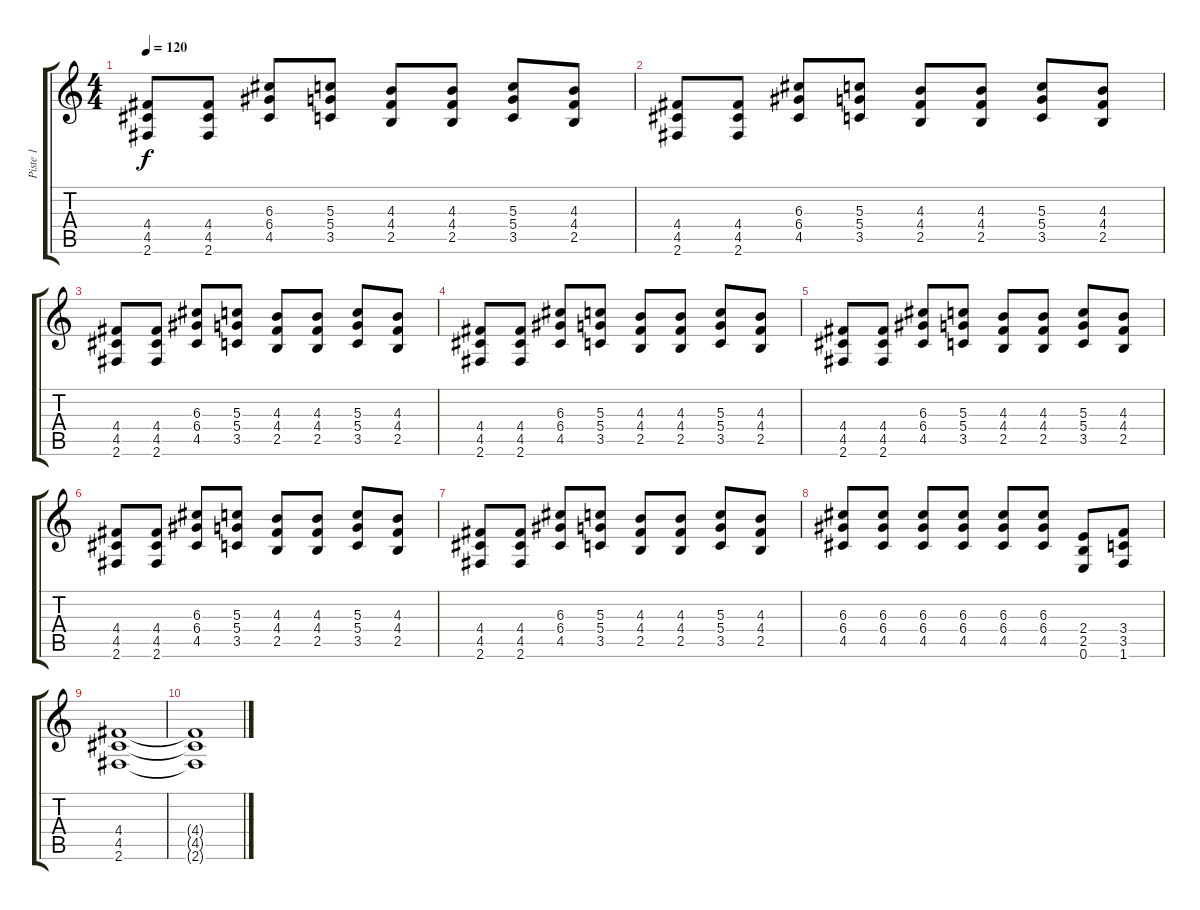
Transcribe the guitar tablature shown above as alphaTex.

\track ("Piste 1" "Piste 1") {instrument overdrivenguitar}
\staff {score tabs}
\tuning (E4 B3 G3 D3 A2 E2) {hide}
\ts (4 4)
\tempo 120
\clef g2
\ks c
(4.4 4.5 2.6).8{dy f} (4.4 4.5 2.6).8 (6.3 6.4 4.5).8 (5.3 5.4 3.5).8 (4.3 4.4 2.5).8 (4.3 4.4 2.5).8 (5.3 5.4 3.5).8 (4.3 4.4 2.5).8 |
(4.4 4.5 2.6).8 (4.4 4.5 2.6).8 (6.3 6.4 4.5).8 (5.3 5.4 3.5).8 (4.3 4.4 2.5).8 (4.3 4.4 2.5).8 (5.3 5.4 3.5).8 (4.3 4.4 2.5).8 |
(4.4 4.5 2.6).8 (4.4 4.5 2.6).8 (6.3 6.4 4.5).8 (5.3 5.4 3.5).8 (4.3 4.4 2.5).8 (4.3 4.4 2.5).8 (5.3 5.4 3.5).8 (4.3 4.4 2.5).8 |
(4.4 4.5 2.6).8 (4.4 4.5 2.6).8 (6.3 6.4 4.5).8 (5.3 5.4 3.5).8 (4.3 4.4 2.5).8 (4.3 4.4 2.5).8 (5.3 5.4 3.5).8 (4.3 4.4 2.5).8 |
(4.4 4.5 2.6).8 (4.4 4.5 2.6).8 (6.3 6.4 4.5).8 (5.3 5.4 3.5).8 (4.3 4.4 2.5).8 (4.3 4.4 2.5).8 (5.3 5.4 3.5).8 (4.3 4.4 2.5).8 |
(4.4 4.5 2.6).8 (4.4 4.5 2.6).8 (6.3 6.4 4.5).8 (5.3 5.4 3.5).8 (4.3 4.4 2.5).8 (4.3 4.4 2.5).8 (5.3 5.4 3.5).8 (4.3 4.4 2.5).8 |
(4.4 4.5 2.6).8 (4.4 4.5 2.6).8 (6.3 6.4 4.5).8 (5.3 5.4 3.5).8 (4.3 4.4 2.5).8 (4.3 4.4 2.5).8 (5.3 5.4 3.5).8 (4.3 4.4 2.5).8 |
(6.3 6.4 4.5).8 (6.3 6.4 4.5).8 (6.3 6.4 4.5).8 (6.3 6.4 4.5).8 (6.3 6.4 4.5).8 (6.3 6.4 4.5).8 (2.4 2.5 0.6).8 (3.4 3.5 1.6).8 |
(4.4 4.5 2.6).1 |
(4.4{t} 4.5{t} 2.6{t}).1
